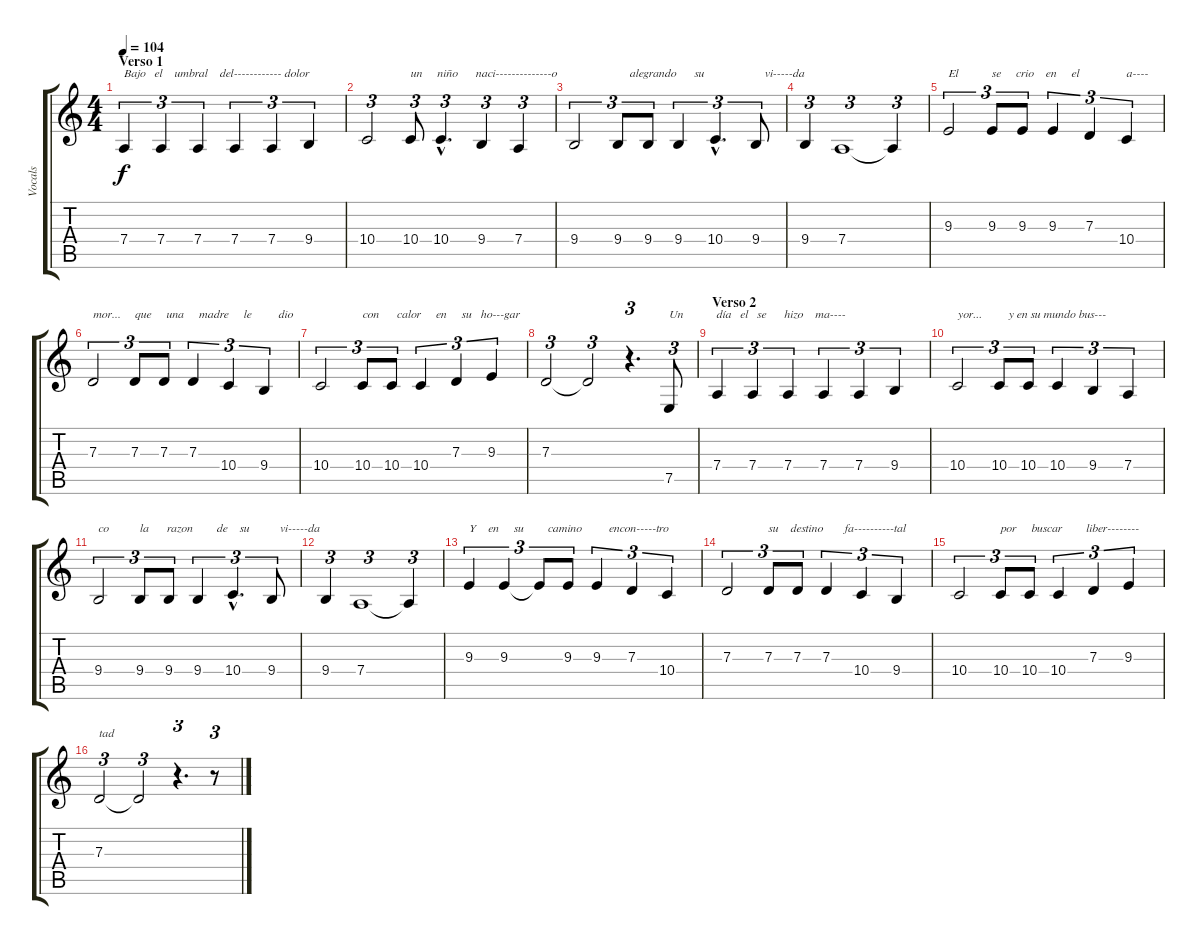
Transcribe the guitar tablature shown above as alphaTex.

\track ("Vocals" "Vocals") {instrument bassoon}
\staff {score tabs}
\tuning (E4 B3 G3 D3 A2 E2) {hide}
\ts (4 4)
\section ("" "Verso 1")
\tempo 104
\clef g2
\ks c
7.4.4{tu (3 2) txt "Bajo   el    umbral    del------------ dolor" dy f} 7.4.4{tu (3 2)} 7.4.4{tu (3 2)} 7.4.4{tu (3 2)} 7.4.4{tu (3 2)} 9.4.4{tu (3 2)} |
10.4.2{tu (3 2)} 10.4.8{tu (3 2) txt "un     niño      naci--------------o"} 10.4{hac}.4{d tu (3 2)} 9.4.4{tu (3 2)} 7.4.4{tu (3 2)} |
9.4.2{tu (3 2)} 9.4.8{tu (3 2) txt "    alegrando      su                    vi-----da"} 9.4.8{tu (3 2)} 9.4.4{tu (3 2)} 10.4{hac}.4{d tu (3 2)} 9.4.8{tu (3 2)} |
9.4.4{tu (3 2)} 7.4.1{tu (3 2)} 7.4{t}.4{tu (3 2)} |
9.3.2{tu (3 2) txt "El  "} 9.3.8{tu (3 2) txt "se     crio    en     el "} 9.3.8{tu (3 2)} 9.3.4{tu (3 2)} 7.3.4{tu (3 2)} 10.4.4{tu (3 2) txt "a----"} |
7.3.2{tu (3 2) txt "mor..."} 7.3.8{tu (3 2) txt "que     una     madre     le         dio"} 7.3.8{tu (3 2)} 7.3.4{tu (3 2)} 10.4.4{tu (3 2)} 9.4.4{tu (3 2)} |
10.4.2{tu (3 2)} 10.4.8{tu (3 2) txt "con      calor     en     su   ho---gar"} 10.4.8{tu (3 2)} 10.4.4{tu (3 2)} 7.3.4{tu (3 2)} 9.3.4{tu (3 2)} |
7.3.2{tu (3 2)} 7.3{t}.2{tu (3 2)} r.4{d tu (3 2)} 7.5.8{tu (3 2) txt "Un           día   el   se      hizo    ma----"} |
\section ("" "Verso 2")
7.4.4{tu (3 2)} 7.4.4{tu (3 2)} 7.4.4{tu (3 2)} 7.4.4{tu (3 2)} 7.4.4{tu (3 2)} 9.4.4{tu (3 2)} |
10.4.2{tu (3 2) txt "yor..."} 10.4.8{tu (3 2) txt "   y en su mundo bus---"} 10.4.8{tu (3 2)} 10.4.4{tu (3 2)} 9.4.4{tu (3 2)} 7.4.4{tu (3 2)} |
9.4.2{tu (3 2) txt "co"} 9.4.8{tu (3 2) txt "la      razon        de    su          vi-----da"} 9.4.8{tu (3 2)} 9.4.4{tu (3 2)} 10.4{hac}.4{d tu (3 2)} 9.4.8{tu (3 2)} |
9.4.4{tu (3 2)} 7.4.1{tu (3 2)} 7.4{t}.4{tu (3 2)} |
9.3.4{tu (3 2) txt "Y    en     su        camino         encon-----tro"} 9.3.4{tu (3 2)} 9.3{t}.8{tu (3 2)} 9.3.8{tu (3 2)} 9.3.4{tu (3 2)} 7.3.4{tu (3 2)} 10.4.4{tu (3 2)} |
7.3.2{tu (3 2)} 7.3.8{tu (3 2) txt "su    destino       fa----------tal"} 7.3.8{tu (3 2)} 7.3.4{tu (3 2)} 10.4.4{tu (3 2)} 9.4.4{tu (3 2)} |
10.4.2{tu (3 2)} 10.4.8{tu (3 2) txt "por     buscar        liber--------"} 10.4.8{tu (3 2)} 10.4.4{tu (3 2)} 7.3.4{tu (3 2)} 9.3.4{tu (3 2)} |
7.3.2{tu (3 2) txt "tad"} 7.3{t}.2{tu (3 2)} r.4{d tu (3 2)} r.8{tu (3 2)}
